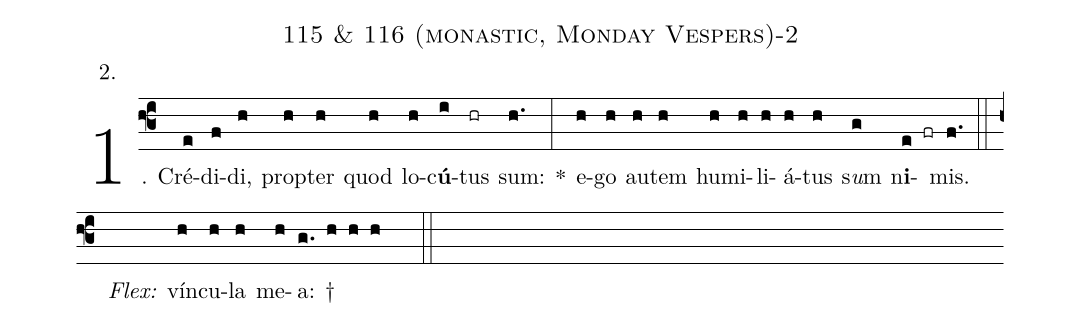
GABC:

name: 115 & 116 (monastic, Monday Vespers)-2;
annotation: 2.;
%%
(f3)1. Cré(e)di(f)di,(h) prop(h)ter(h) quod(h) lo(h)c<b>ú</b>(i)tus(hr) sum:(h.) *(:) e(h)go(h) au(h)tem(h) hu(h)mi(h)li(h)á(h)tus(h) s<i>u</i>m(g) n<b>i</b>(e fr)mis.(f.) (::)
<i>Flex:</i>()  vín(h)cu(h)la(h) me(h)a: †(g. h h h  ::)
